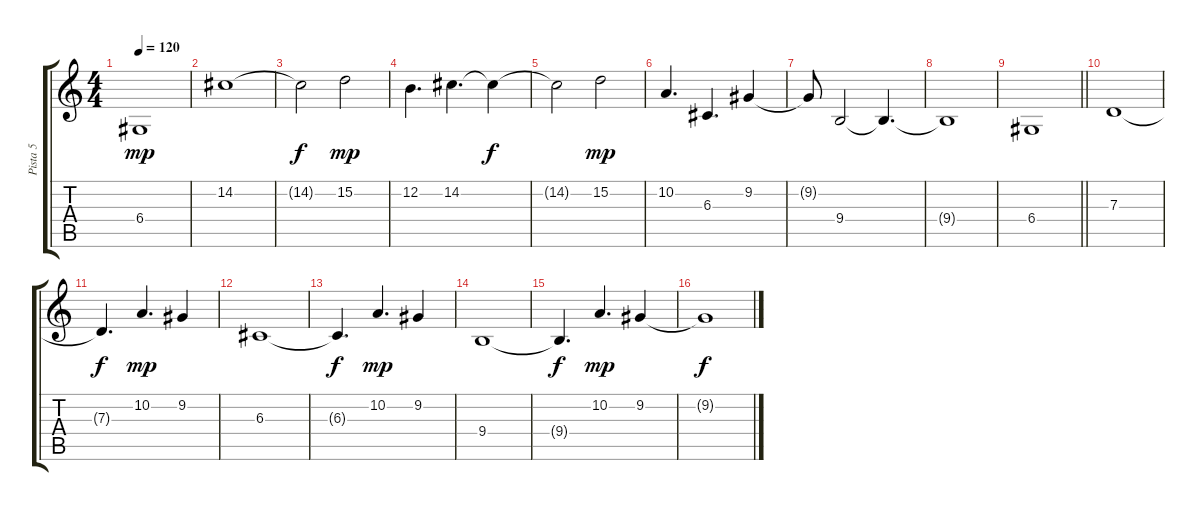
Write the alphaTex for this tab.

\track ("Pista 5" "Pista 5") {instrument pad3polysynth}
\staff {score tabs}
\tuning (E4 B3 G3 D3 A2 E2) {hide}
\ts (4 4)
\tempo 120
\clef g2
\ks c
6.4.1{dy mp} |
14.2.1 |
14.2{t}.2{dy f} 15.2.2{dy mp} |
12.2.4{d} 14.2.4{d} 14.2{t}.4{dy f} |
14.2{t}.2 15.2.2{dy mp} |
10.2.4{d} 6.3.4{d} 9.2.4 |
9.2{t}.8 9.4.2 9.4{t}.4{d} |
9.4{t}.1 |
\barLineRight lightlight
6.4.1 |
7.3.1 |
7.3{t}.4{d dy f} 10.2.4{d dy mp} 9.2.4 |
6.3.1 |
6.3{t}.4{d dy f} 10.2.4{d dy mp} 9.2.4 |
9.4.1 |
9.4{t}.4{d dy f} 10.2.4{d dy mp} 9.2.4 |
9.2{t}.1{dy f}
